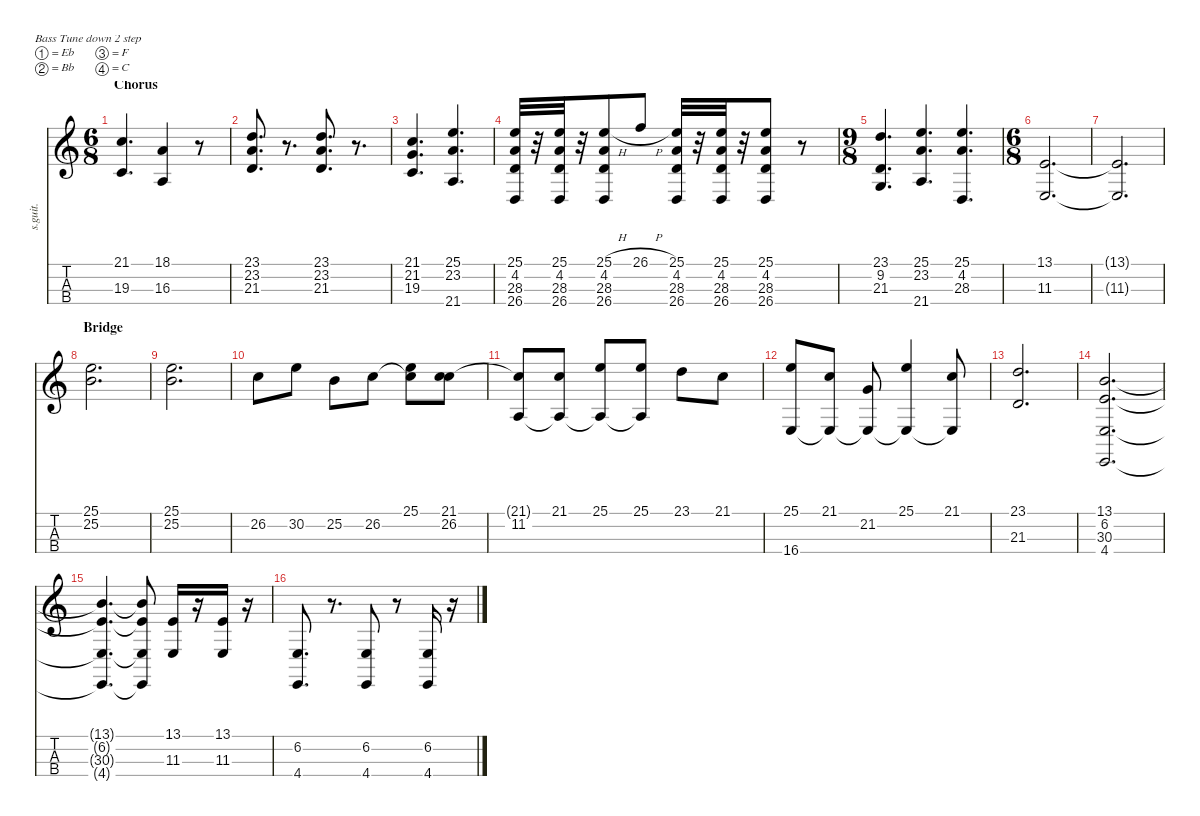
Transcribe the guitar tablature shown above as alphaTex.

\defaultSystemsLayout 4
\hideDynamics
\bracketExtendMode nobrackets
\track ("Micheal Kamen - Cello" "s.guit.") {instrument cello}
\staff {score tabs}
\tuning (Eb2 Bb1 F1 C1)
\displaytranspose 12
\ts (6 8)
\section ("" "Chorus")
\tempo (71 hide)
\clef g2
\ks c
(21.1 19.3).4{d lyrics (0 "") lyrics (1 "") lyrics (2 "") lyrics (3 "") lyrics (4 "") dy f} (18.1 16.3).4{lyrics (0 "") lyrics (1 "") lyrics (2 "") lyrics (3 "") lyrics (4 "")} r.8 |
(23.1 23.2 21.3).8{d lyrics (0 "") lyrics (1 "") lyrics (2 "") lyrics (3 "") lyrics (4 "")} r.8{d} (23.1 23.2 21.3).8{d lyrics (0 "") lyrics (1 "") lyrics (2 "") lyrics (3 "") lyrics (4 "")} r.8{d} |
(21.1 21.2 19.3).4{d lyrics (0 "") lyrics (1 "") lyrics (2 "") lyrics (3 "") lyrics (4 "")} (25.1 23.2 21.4).4{d lyrics (0 "") lyrics (1 "") lyrics (2 "") lyrics (3 "") lyrics (4 "")} |
(25.1 4.2 28.3 26.4).32{lyrics (0 "") lyrics (1 "") lyrics (2 "") lyrics (3 "") lyrics (4 "")} r.32 (25.1 4.2 28.3 26.4).32{lyrics (0 "") lyrics (1 "") lyrics (2 "") lyrics (3 "") lyrics (4 "")} r.32 (25.1{h} 4.2 28.3 26.4).8{lyrics (0 "") lyrics (1 "") lyrics (2 "") lyrics (3 "") lyrics (4 "")} 26.1{h}.8{lyrics (0 "") lyrics (1 "") lyrics (2 "") lyrics (3 "") lyrics (4 "") dy ff} (25.1 4.2 28.3 26.4).32{lyrics (0 "") lyrics (1 "") lyrics (2 "") lyrics (3 "") lyrics (4 "") dy f} r.32 (25.1 4.2 28.3 26.4).32{lyrics (0 "") lyrics (1 "") lyrics (2 "") lyrics (3 "") lyrics (4 "")} r.32 (25.1 4.2 28.3 26.4).8{lyrics (0 "") lyrics (1 "") lyrics (2 "") lyrics (3 "") lyrics (4 "")} r.8 |
\ts (9 8)
\beaming (8 2 2 2 2)
(23.1 9.2 21.3).4{d lyrics (0 "") lyrics (1 "") lyrics (2 "") lyrics (3 "") lyrics (4 "")} (25.1 23.2 21.4).4{d lyrics (0 "") lyrics (1 "") lyrics (2 "") lyrics (3 "") lyrics (4 "")} (25.1 4.2 28.3).4{d lyrics (0 "") lyrics (1 "") lyrics (2 "") lyrics (3 "") lyrics (4 "")} |
\ts (6 8)
\beaming (8 2 2 2 2)
(13.1 11.3).2{d lyrics (0 "") lyrics (1 "") lyrics (2 "") lyrics (3 "") lyrics (4 "")} |
(13.1{t} 11.3{t}).2{d lyrics (0 "") lyrics (1 "") lyrics (2 "") lyrics (3 "") lyrics (4 "")} |
\section ("" "Bridge")
(25.1 25.2).2{d lyrics (0 "") lyrics (1 "") lyrics (2 "") lyrics (3 "") lyrics (4 "")} |
(25.1 25.2).2{d lyrics (0 "") lyrics (1 "") lyrics (2 "") lyrics (3 "") lyrics (4 "")} |
26.2.8{lyrics (0 "") lyrics (1 "") lyrics (2 "") lyrics (3 "") lyrics (4 "")} 30.2.8{lyrics (0 "") lyrics (1 "") lyrics (2 "") lyrics (3 "") lyrics (4 "")} 25.2.8{lyrics (0 "") lyrics (1 "") lyrics (2 "") lyrics (3 "") lyrics (4 "")} 26.2.8{lyrics (0 "") lyrics (1 "") lyrics (2 "") lyrics (3 "") lyrics (4 "")} (25.1 26.2{t}).8{lyrics (0 "") lyrics (1 "") lyrics (2 "") lyrics (3 "") lyrics (4 "")} (21.1 26.2).8{lyrics (0 "") lyrics (1 "") lyrics (2 "") lyrics (3 "") lyrics (4 "")} |
(21.1{t} 11.2).8{lyrics (0 "") lyrics (1 "") lyrics (2 "") lyrics (3 "") lyrics (4 "")} (21.1 11.2{t}).8{lyrics (0 "") lyrics (1 "") lyrics (2 "") lyrics (3 "") lyrics (4 "")} (25.1 11.2{t}).8{lyrics (0 "") lyrics (1 "") lyrics (2 "") lyrics (3 "") lyrics (4 "")} (25.1 11.2{t}).8{lyrics (0 "") lyrics (1 "") lyrics (2 "") lyrics (3 "") lyrics (4 "")} 23.1.8{lyrics (0 "") lyrics (1 "") lyrics (2 "") lyrics (3 "") lyrics (4 "")} 21.1.8{lyrics (0 "") lyrics (1 "") lyrics (2 "") lyrics (3 "") lyrics (4 "")} |
(25.1 16.4).8{lyrics (0 "") lyrics (1 "") lyrics (2 "") lyrics (3 "") lyrics (4 "")} (21.1 16.4{t}).8{lyrics (0 "") lyrics (1 "") lyrics (2 "") lyrics (3 "") lyrics (4 "")} (21.2 16.4{t}).8{lyrics (0 "") lyrics (1 "") lyrics (2 "") lyrics (3 "") lyrics (4 "")} (25.1 16.4{t}).4{lyrics (0 "") lyrics (1 "") lyrics (2 "") lyrics (3 "") lyrics (4 "")} (21.1 16.4{t}).8{lyrics (0 "") lyrics (1 "") lyrics (2 "") lyrics (3 "") lyrics (4 "")} |
(23.1 21.3).2{d lyrics (0 "") lyrics (1 "") lyrics (2 "") lyrics (3 "") lyrics (4 "")} |
(13.1 6.2 30.3 4.4).2{d lyrics (0 "") lyrics (1 "") lyrics (2 "") lyrics (3 "") lyrics (4 "")} |
(13.1{t} 6.2{t} 30.3{t} 4.4{t}).4{d lyrics (0 "") lyrics (1 "") lyrics (2 "") lyrics (3 "") lyrics (4 "")} (13.1{t} 6.2{t} 30.3{t} 4.4{t}).8{lyrics (0 "") lyrics (1 "") lyrics (2 "") lyrics (3 "") lyrics (4 "")} (13.1 11.3).16{lyrics (0 "") lyrics (1 "") lyrics (2 "") lyrics (3 "") lyrics (4 "") dy ff} r.16 (13.1 11.3).16{lyrics (0 "") lyrics (1 "") lyrics (2 "") lyrics (3 "") lyrics (4 "")} r.16 |
(6.2 4.4).8{d lyrics (0 "") lyrics (1 "") lyrics (2 "") lyrics (3 "") lyrics (4 "") dy f} r.8{d} (6.2 4.4).8{lyrics (0 "") lyrics (1 "") lyrics (2 "") lyrics (3 "") lyrics (4 "")} r.8 (6.2 4.4).16{lyrics (0 "") lyrics (1 "") lyrics (2 "") lyrics (3 "") lyrics (4 "")} r.16
